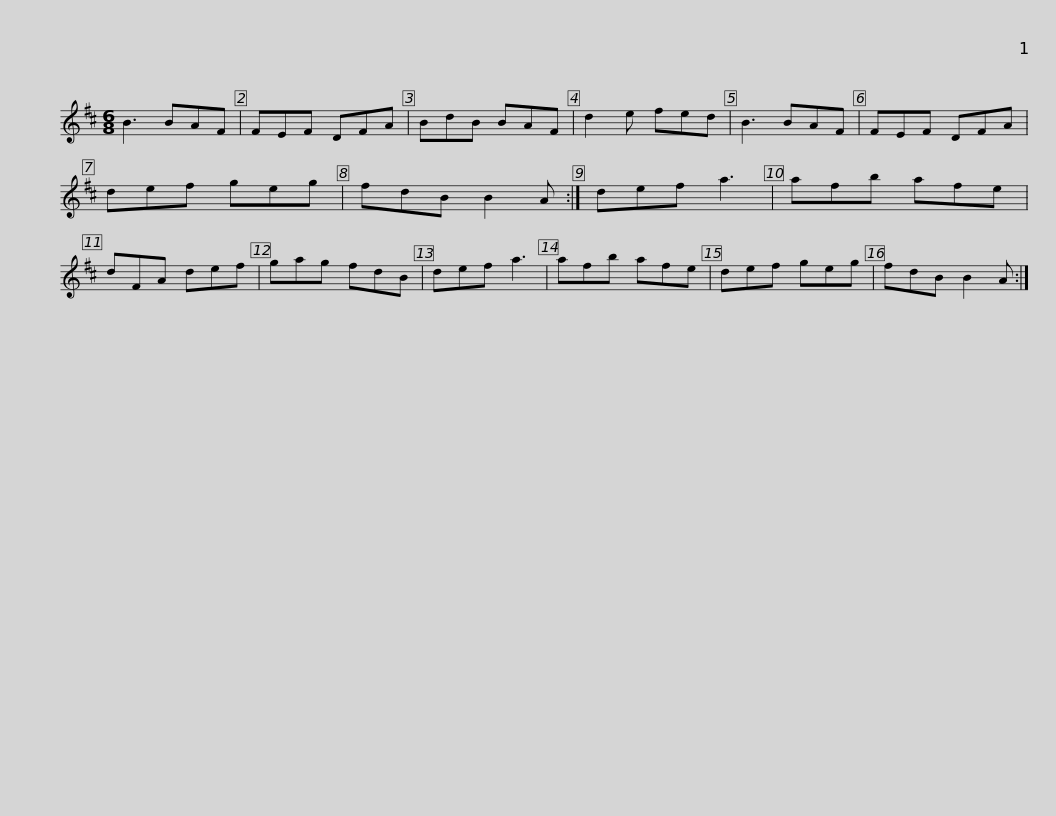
X:1
L:1/8
M:6/8
I:linebreak $
K:Bmin
V:1 treble
V:1
 B3 BAF | FEF DFA | BdB BAF | d2 e fed | B3 BAF | %5
 FEF DFA | def geg | fdB B2 A :|$ def a3 | afb afe | %10
 dFA def | gag fdB | def a3 | afb afe | def geg |$ %15
 fdB B2 A :| %16
